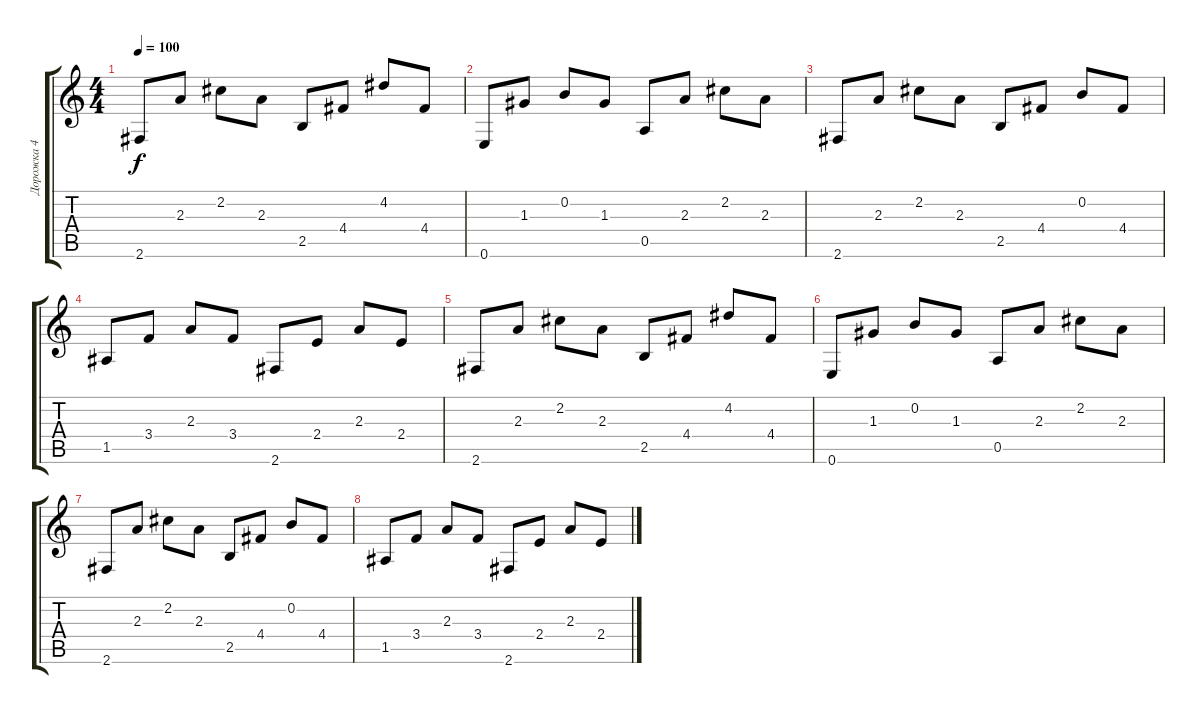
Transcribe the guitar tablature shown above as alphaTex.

\track ("Дорожка 4" "Дорожка 4") {instrument acousticguitarnylon}
\staff {score tabs}
\tuning (E4 B3 G3 D3 A2 E2) {hide}
\ts (4 4)
\tempo 100
\clef g2
\ks c
2.6.8{dy f} 2.3.8 2.2.8 2.3.8 2.5.8 4.4.8 4.2.8 4.4.8 |
0.6.8 1.3.8 0.2.8 1.3.8 0.5.8 2.3.8 2.2.8 2.3.8 |
2.6.8 2.3.8 2.2.8 2.3.8 2.5.8 4.4.8 0.2.8 4.4.8 |
1.5.8 3.4.8 2.3.8 3.4.8 2.6.8 2.4.8 2.3.8 2.4.8 |
2.6.8 2.3.8 2.2.8 2.3.8 2.5.8 4.4.8 4.2.8 4.4.8 |
0.6.8 1.3.8 0.2.8 1.3.8 0.5.8 2.3.8 2.2.8 2.3.8 |
2.6.8 2.3.8 2.2.8 2.3.8 2.5.8 4.4.8 0.2.8 4.4.8 |
1.5.8 3.4.8 2.3.8 3.4.8 2.6.8 2.4.8 2.3.8 2.4.8
